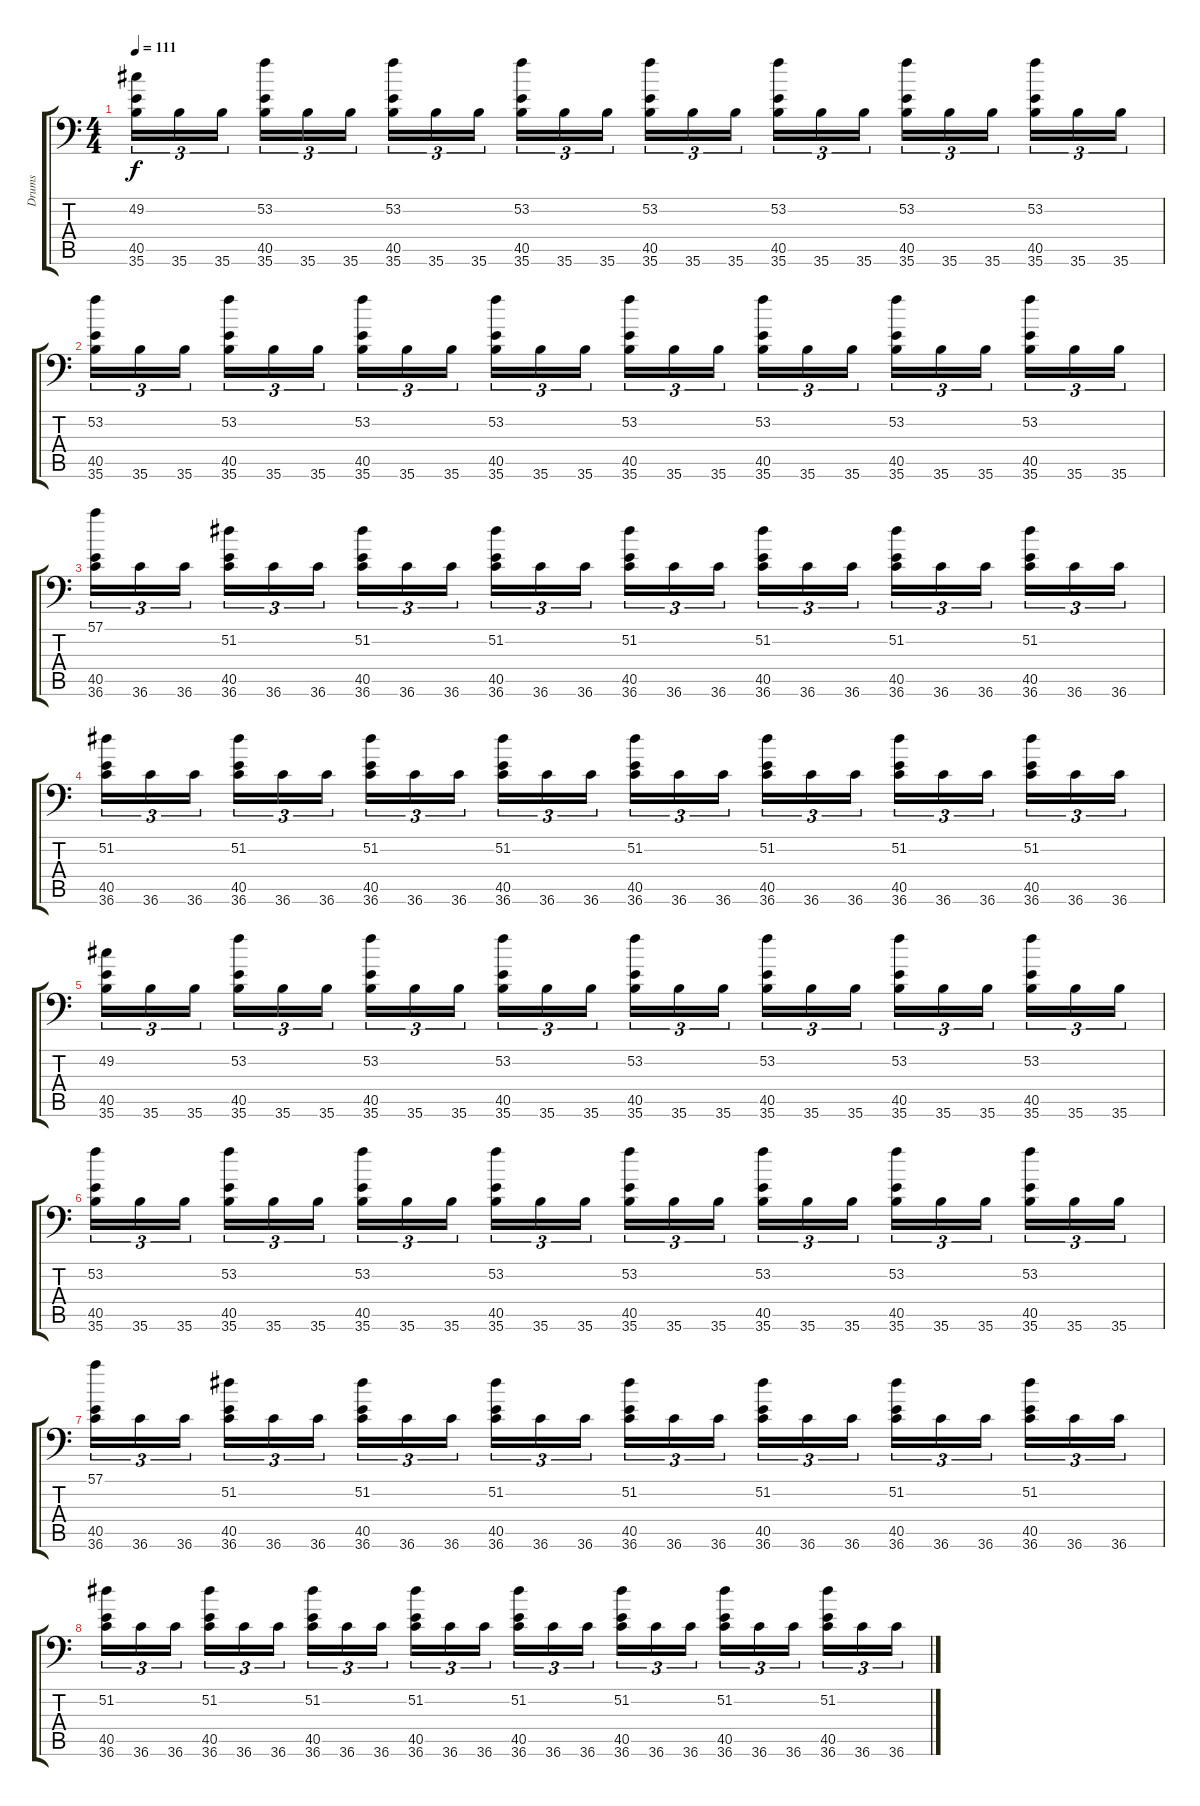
\track ("Drums" "Drums") {instrument acousticgrandpiano}
\staff {score tabs}
\tuning (C-1 C-1 C-1 C-1 C-1 C-1) {hide}
\ts (4 4)
\tempo 111
\clef f4
\ks c
(49.2 40.5 35.6).16{tu (3 2) dy f} 35.6.16{tu (3 2)} 35.6.16{tu (3 2)} (53.2 40.5 35.6).16{tu (3 2)} 35.6.16{tu (3 2)} 35.6.16{tu (3 2)} (53.2 40.5 35.6).16{tu (3 2)} 35.6.16{tu (3 2)} 35.6.16{tu (3 2)} (53.2 40.5 35.6).16{tu (3 2)} 35.6.16{tu (3 2)} 35.6.16{tu (3 2)} (53.2 40.5 35.6).16{tu (3 2)} 35.6.16{tu (3 2)} 35.6.16{tu (3 2)} (53.2 40.5 35.6).16{tu (3 2)} 35.6.16{tu (3 2)} 35.6.16{tu (3 2)} (53.2 40.5 35.6).16{tu (3 2)} 35.6.16{tu (3 2)} 35.6.16{tu (3 2)} (53.2 40.5 35.6).16{tu (3 2)} 35.6.16{tu (3 2)} 35.6.16{tu (3 2)} |
(53.2 40.5 35.6).16{tu (3 2)} 35.6.16{tu (3 2)} 35.6.16{tu (3 2)} (53.2 40.5 35.6).16{tu (3 2)} 35.6.16{tu (3 2)} 35.6.16{tu (3 2)} (53.2 40.5 35.6).16{tu (3 2)} 35.6.16{tu (3 2)} 35.6.16{tu (3 2)} (53.2 40.5 35.6).16{tu (3 2)} 35.6.16{tu (3 2)} 35.6.16{tu (3 2)} (53.2 40.5 35.6).16{tu (3 2)} 35.6.16{tu (3 2)} 35.6.16{tu (3 2)} (53.2 40.5 35.6).16{tu (3 2)} 35.6.16{tu (3 2)} 35.6.16{tu (3 2)} (53.2 40.5 35.6).16{tu (3 2)} 35.6.16{tu (3 2)} 35.6.16{tu (3 2)} (53.2 40.5 35.6).16{tu (3 2)} 35.6.16{tu (3 2)} 35.6.16{tu (3 2)} |
(57.1 40.5 36.6).16{tu (3 2)} 36.6.16{tu (3 2)} 36.6.16{tu (3 2)} (51.2 40.5 36.6).16{tu (3 2)} 36.6.16{tu (3 2)} 36.6.16{tu (3 2)} (51.2 40.5 36.6).16{tu (3 2)} 36.6.16{tu (3 2)} 36.6.16{tu (3 2)} (51.2 40.5 36.6).16{tu (3 2)} 36.6.16{tu (3 2)} 36.6.16{tu (3 2)} (51.2 40.5 36.6).16{tu (3 2)} 36.6.16{tu (3 2)} 36.6.16{tu (3 2)} (51.2 40.5 36.6).16{tu (3 2)} 36.6.16{tu (3 2)} 36.6.16{tu (3 2)} (51.2 40.5 36.6).16{tu (3 2)} 36.6.16{tu (3 2)} 36.6.16{tu (3 2)} (51.2 40.5 36.6).16{tu (3 2)} 36.6.16{tu (3 2)} 36.6.16{tu (3 2)} |
(51.2 40.5 36.6).16{tu (3 2)} 36.6.16{tu (3 2)} 36.6.16{tu (3 2)} (51.2 40.5 36.6).16{tu (3 2)} 36.6.16{tu (3 2)} 36.6.16{tu (3 2)} (51.2 40.5 36.6).16{tu (3 2)} 36.6.16{tu (3 2)} 36.6.16{tu (3 2)} (51.2 40.5 36.6).16{tu (3 2)} 36.6.16{tu (3 2)} 36.6.16{tu (3 2)} (51.2 40.5 36.6).16{tu (3 2)} 36.6.16{tu (3 2)} 36.6.16{tu (3 2)} (51.2 40.5 36.6).16{tu (3 2)} 36.6.16{tu (3 2)} 36.6.16{tu (3 2)} (51.2 40.5 36.6).16{tu (3 2)} 36.6.16{tu (3 2)} 36.6.16{tu (3 2)} (51.2 40.5 36.6).16{tu (3 2)} 36.6.16{tu (3 2)} 36.6.16{tu (3 2)} |
(49.2 40.5 35.6).16{tu (3 2)} 35.6.16{tu (3 2)} 35.6.16{tu (3 2)} (53.2 40.5 35.6).16{tu (3 2)} 35.6.16{tu (3 2)} 35.6.16{tu (3 2)} (53.2 40.5 35.6).16{tu (3 2)} 35.6.16{tu (3 2)} 35.6.16{tu (3 2)} (53.2 40.5 35.6).16{tu (3 2)} 35.6.16{tu (3 2)} 35.6.16{tu (3 2)} (53.2 40.5 35.6).16{tu (3 2)} 35.6.16{tu (3 2)} 35.6.16{tu (3 2)} (53.2 40.5 35.6).16{tu (3 2)} 35.6.16{tu (3 2)} 35.6.16{tu (3 2)} (53.2 40.5 35.6).16{tu (3 2)} 35.6.16{tu (3 2)} 35.6.16{tu (3 2)} (53.2 40.5 35.6).16{tu (3 2)} 35.6.16{tu (3 2)} 35.6.16{tu (3 2)} |
(53.2 40.5 35.6).16{tu (3 2)} 35.6.16{tu (3 2)} 35.6.16{tu (3 2)} (53.2 40.5 35.6).16{tu (3 2)} 35.6.16{tu (3 2)} 35.6.16{tu (3 2)} (53.2 40.5 35.6).16{tu (3 2)} 35.6.16{tu (3 2)} 35.6.16{tu (3 2)} (53.2 40.5 35.6).16{tu (3 2)} 35.6.16{tu (3 2)} 35.6.16{tu (3 2)} (53.2 40.5 35.6).16{tu (3 2)} 35.6.16{tu (3 2)} 35.6.16{tu (3 2)} (53.2 40.5 35.6).16{tu (3 2)} 35.6.16{tu (3 2)} 35.6.16{tu (3 2)} (53.2 40.5 35.6).16{tu (3 2)} 35.6.16{tu (3 2)} 35.6.16{tu (3 2)} (53.2 40.5 35.6).16{tu (3 2)} 35.6.16{tu (3 2)} 35.6.16{tu (3 2)} |
(57.1 40.5 36.6).16{tu (3 2)} 36.6.16{tu (3 2)} 36.6.16{tu (3 2)} (51.2 40.5 36.6).16{tu (3 2)} 36.6.16{tu (3 2)} 36.6.16{tu (3 2)} (51.2 40.5 36.6).16{tu (3 2)} 36.6.16{tu (3 2)} 36.6.16{tu (3 2)} (51.2 40.5 36.6).16{tu (3 2)} 36.6.16{tu (3 2)} 36.6.16{tu (3 2)} (51.2 40.5 36.6).16{tu (3 2)} 36.6.16{tu (3 2)} 36.6.16{tu (3 2)} (51.2 40.5 36.6).16{tu (3 2)} 36.6.16{tu (3 2)} 36.6.16{tu (3 2)} (51.2 40.5 36.6).16{tu (3 2)} 36.6.16{tu (3 2)} 36.6.16{tu (3 2)} (51.2 40.5 36.6).16{tu (3 2)} 36.6.16{tu (3 2)} 36.6.16{tu (3 2)} |
(51.2 40.5 36.6).16{tu (3 2)} 36.6.16{tu (3 2)} 36.6.16{tu (3 2)} (51.2 40.5 36.6).16{tu (3 2)} 36.6.16{tu (3 2)} 36.6.16{tu (3 2)} (51.2 40.5 36.6).16{tu (3 2)} 36.6.16{tu (3 2)} 36.6.16{tu (3 2)} (51.2 40.5 36.6).16{tu (3 2)} 36.6.16{tu (3 2)} 36.6.16{tu (3 2)} (51.2 40.5 36.6).16{tu (3 2)} 36.6.16{tu (3 2)} 36.6.16{tu (3 2)} (51.2 40.5 36.6).16{tu (3 2)} 36.6.16{tu (3 2)} 36.6.16{tu (3 2)} (51.2 40.5 36.6).16{tu (3 2)} 36.6.16{tu (3 2)} 36.6.16{tu (3 2)} (51.2 40.5 36.6).16{tu (3 2)} 36.6.16{tu (3 2)} 36.6.16{tu (3 2)}
